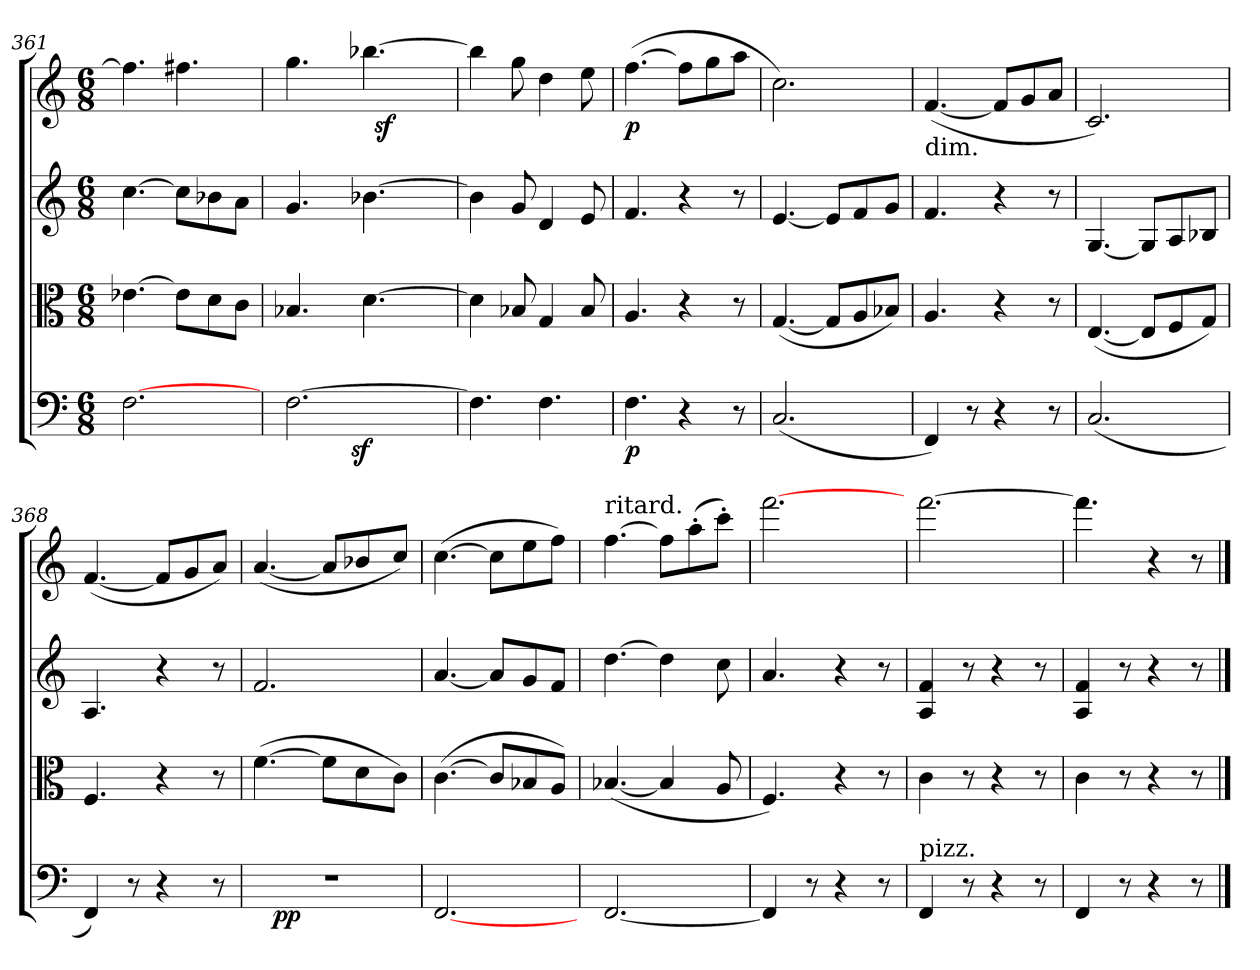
**kern	**dynam	**kern	**kern	**kern	**dynam
*part4	*part4	*part3	*part2	*part1	*part1
*staff4	*staff4	*staff3	*staff2	*staff1	*staff1
*clefF4	*	*clefC3	*clefG2	*clefG2	*
*M6/8	*	*M6/8	*M6/8	*M6/8	*
=361	=361	=361	=361	=361	=361
[2.F\	.	[4.e-\	[4.cc\	4.ff\]	.
.	.	8e-\L]	8cc\L]	4.ff#\	.
.	.	8d\	8b-\	.	.
.	.	8c\J	8a\J	.	.
=362	=362	=362	=362	=362	=362
*^	*	*	*	*^	*
[2.F\	4ryy	.	4.B-/	4.g/	4.gg\	4ryy	.
.	16.ryy	.	.	.	.	8ryy	.
!	!	!LO:DY:b	!	!	!	!	!
.	4ryy	sf	.	.	.	.	.
.	.	.	[4.d\	[4.b-\	[4.bb-\	32ryy	.
!	!	!	!	!	!	!	!LO:DY:b
.	.	.	.	.	.	4ryy	sf
.	8ryy	.	.	.	.	.	.
.	.	.	.	.	.	16.ryy	.
.	32ryy	.	.	.	.	.	.
*v	*v	*	*	*	*v	*v	*
=363	=363	=363	=363	=363	=363
4.F\]	.	4d\]	4b-\]	4bb-\]	.
.	.	8B-/	8g/	8gg\	.
4.F\	.	4G/	4d/	4dd\	.
.	.	8B-/	8e/	8ee\	.
!!LO:LB:g=z
=364	=364	=364	=364	=364	=364
!	!LO:DY:b	!	!	!	!LO:DY:b
4.F\	p	4.A/	4.f/	(>[4.ff\	p
4r	.	4r	4r	8ff\L]	.
.	.	.	.	8gg\	.
8r	.	8r	8r	8aa\J	.
=365	=365	=365	=365	=365	=365
(<2.C/	.	(<[4.G/	[4.e/	2.cc\)	.
.	.	8G/L]	8e/L]	.	.
.	.	8A/	8f/	.	.
.	.	8B-/J)	8g/J	.	.
=366	=366	=366	=366	=366	=366
!	!	!	!	!LO:TX:b:t=dim.	!
4FF/)	.	4.A/	4.f/	(<[4.f/	.
8r	.	.	.	.	.
4r	.	4r	4r	8f/L]	.
.	.	.	.	8g/	.
8r	.	8r	8r	8a/J	.
=367	=367	=367	=367	=367	=367
(<2.C/	.	(<[4.E/	[4.G/	2.c/)	.
.	.	8E/L]	8G/L]	.	.
.	.	8F/	8A/	.	.
.	.	8G/J)	8B-/J	.	.
=368	=368	=368	=368	=368	=368
4FF/)	.	4.F/	4.A/	(<[4.f/	.
8r	.	.	.	.	.
4r	.	4r	4r	8f/L]	.
.	.	.	.	8g/	.
8r	.	8r	8r	8a/J)	.
=369	=369	=369	=369	=369	=369
*^	*	*	*	*	*
2.r	16ryy	.	(>[4.f\	2.f/	(<[4.a/	.
!	!	!LO:DY:b	!	!	!	!
.	2ryy	pp	.	.	.	.
.	.	.	8f\L]	.	8a/L]	.
.	.	.	8d\	.	8b-/	.
.	8.ryy	.	.	.	.	.
.	.	.	8c\J)	.	8cc/J)	.
*v	*v	*	*	*	*	*
=370	=370	=370	=370	=370	=370
[2.FF/	.	(>[4.c\	[4.a/	(>[4.cc\	.
.	.	8c/L]	8a/L]	8cc\L]	.
.	.	8B-/	8g/	8ee\	.
.	.	8A/J)	8f/J	8ff\J)	.
=371	=371	=371	=371	=371	=371
!	!	!	!	!LO:TX:a:t=ritard.	!
[2.FF/	.	(<[4.B-/	[4.dd\	[4.ff\	.
.	.	4B-/]	4dd\]	8ff\L]	.
.	.	.	.	(>8aa'>\	.
.	.	8A/	8cc\	8ccc'>\J)	.
=372	=372	=372	=372	=372	=372
4FF/]	.	4.F/)	4.a/	[2.fff\	.
8r	.	.	.	.	.
4r	.	4r	4r	.	.
8r	.	8r	8r	.	.
=373	=373	=373	=373	=373	=373
!LO:TX:a:t=pizz.	!	!	!	!	!
4FF/	.	4c\	4A/ 4f/	[2.fff\	.
8r	.	8r	8r	.	.
4r	.	4r	4r	.	.
8r	.	8r	8r	.	.
=374	=374	=374	=374	=374	=374
4FF/	.	4c\	4A/ 4f/	4.fff\]	.
8r	.	8r	8r	.	.
4r	.	4r	4r	4r	.
8r	.	8r	8r	8r	.
==	==	==	==	==	==
*-	*-	*-	*-	*-	*-
